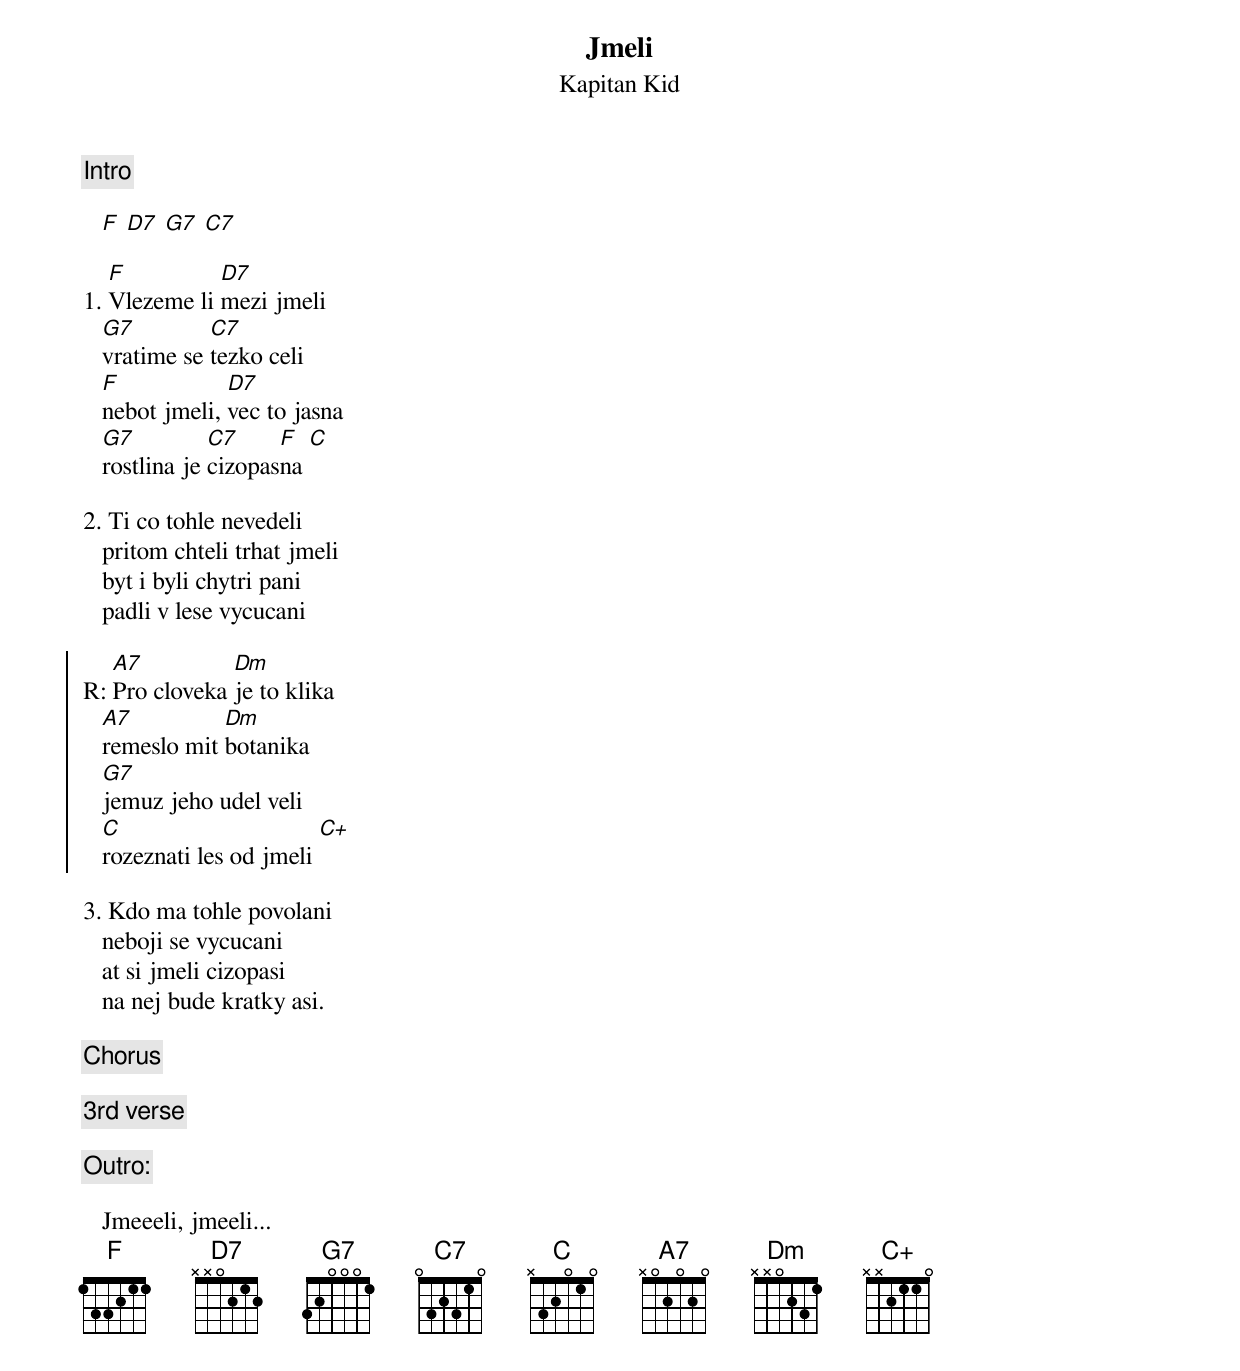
{x_revision 1}

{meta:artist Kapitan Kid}
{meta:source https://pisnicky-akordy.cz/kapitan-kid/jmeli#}

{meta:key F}
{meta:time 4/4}

{title: Jmeli}
{subtitle: Kapitan Kid}

{comment: Intro}

   [F] [D7] [G7] [C7]

{start_of_verse}
1. [F]Vlezeme li [D7]mezi jmeli
   [G7]vratime se [C7]tezko celi
   [F]nebot jmeli, [D7]vec to jasna
   [G7]rostlina je [C7]cizopas[F]na [C]
{end_of_verse}

{start_of_verse}
2. Ti co tohle nevedeli
   pritom chteli trhat jmeli
   byt i byli chytri pani
   padli v lese vycucani
{end_of_verse}

{soc}
R: [A7]Pro cloveka [Dm]je to klika
   [A7]remeslo mit [Dm]botanika
   [G7]jemuz jeho udel veli
   [C]rozeznati les od jmeli [C+]
{eoc}

{start_of_verse}
3. Kdo ma tohle povolani
   neboji se vycucani
   at si jmeli cizopasi
   na nej bude kratky asi.
{end_of_verse}

{chorus}

{comment: 3rd verse}

{comment: Outro:}

   Jmeeeli, jmeeli...
